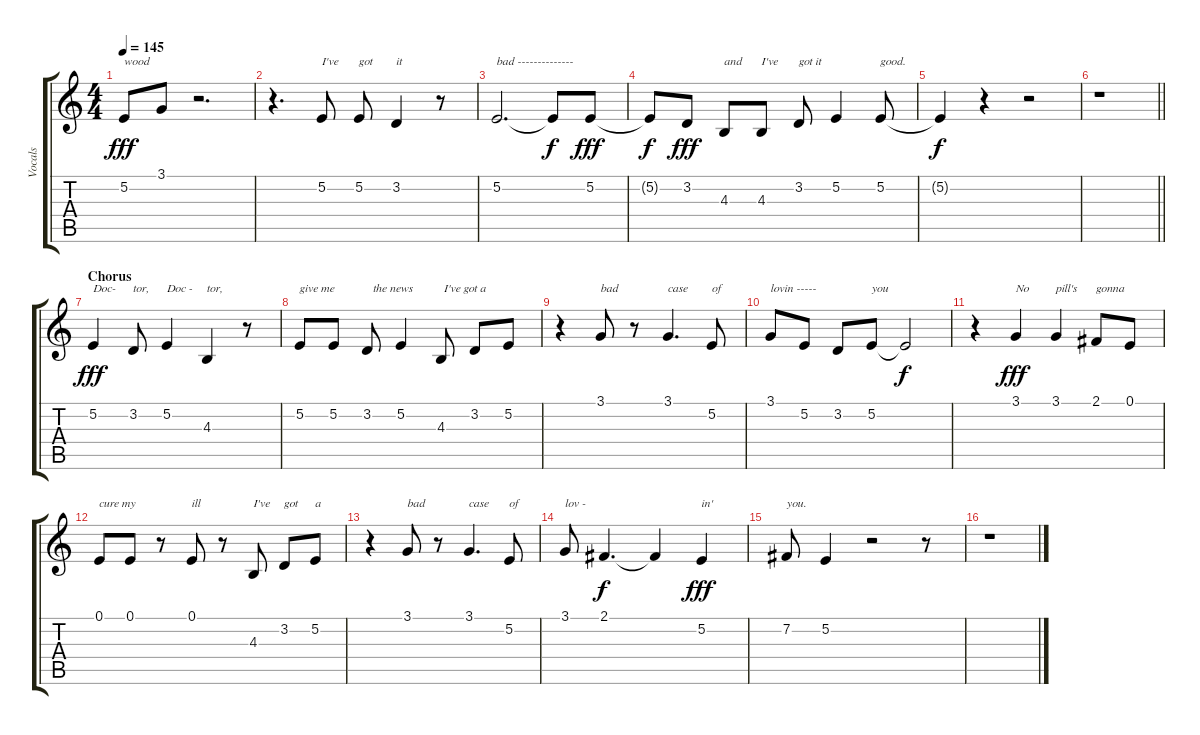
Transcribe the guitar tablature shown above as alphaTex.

\track ("Vocals" "Vocals") {instrument clarinet}
\staff {score tabs}
\tuning (E4 B3 G3 D3 A2 E2) {hide}
\ts (4 4)
\tempo 145
\clef g2
\ks c
5.2.8{txt "wood" dy fff} 3.1.8{txt " "} r.2{d txt " "} |
r.4{d} 5.2.8{txt "I've"} 5.2.8{txt "got"} 3.2.4{txt "it"} r.8 |
5.2.2{d txt "bad --------------"} 5.2{t}.8{dy f} 5.2.8{dy fff} |
5.2{t}.8{dy f} 3.2.8{txt " " dy fff} 4.3.8{txt "and "} 4.3.8{txt "I've"} 3.2.8{txt "got it"} 5.2.4{txt " "} 5.2.8{txt "good."} |
5.2{t}.4{dy f} r.4 r.2 |
\barLineRight lightlight
r.1 |
\section ("" "Chorus")
5.2.4{txt "Doc-" dy fff} 3.2.8{txt "tor,"} 5.2.4{txt "Doc -"} 4.3.4{txt "tor,"} r.8 |
5.2.8{txt "give me"} 5.2.8 3.2.8{txt "  the news"} 5.2.4 4.3.8{txt " I've got a"} 3.2.8 5.2.8 |
r.4 3.1.8{txt "bad"} r.8 3.1.4{d txt "case"} 5.2.8{txt "of"} |
3.1.8{txt "lovin -----"} 5.2.8 3.2.8 5.2.8{txt "you"} 5.2{t}.2{dy f} |
r.4 3.1.4{txt "No" dy fff} 3.1.4{txt "pill's"} 2.1.8{txt "gonna"} 0.1.8 |
0.1.8{txt "cure my"} 0.1.8 r.8 0.1.8{txt "ill"} r.8 4.3.8{txt "I've"} 3.2.8{txt "got"} 5.2.8{txt "a"} |
r.4 3.1.8{txt "bad"} r.8 3.1.4{d txt "case"} 5.2.8{txt "of"} |
3.1.8{txt "lov -"} 2.1.4{d dy f} 2.1{t}.4 5.2.4{txt "in'" dy fff} |
7.2.8{txt "you."} 5.2.4 r.2 r.8{txt " "} |
r.1
